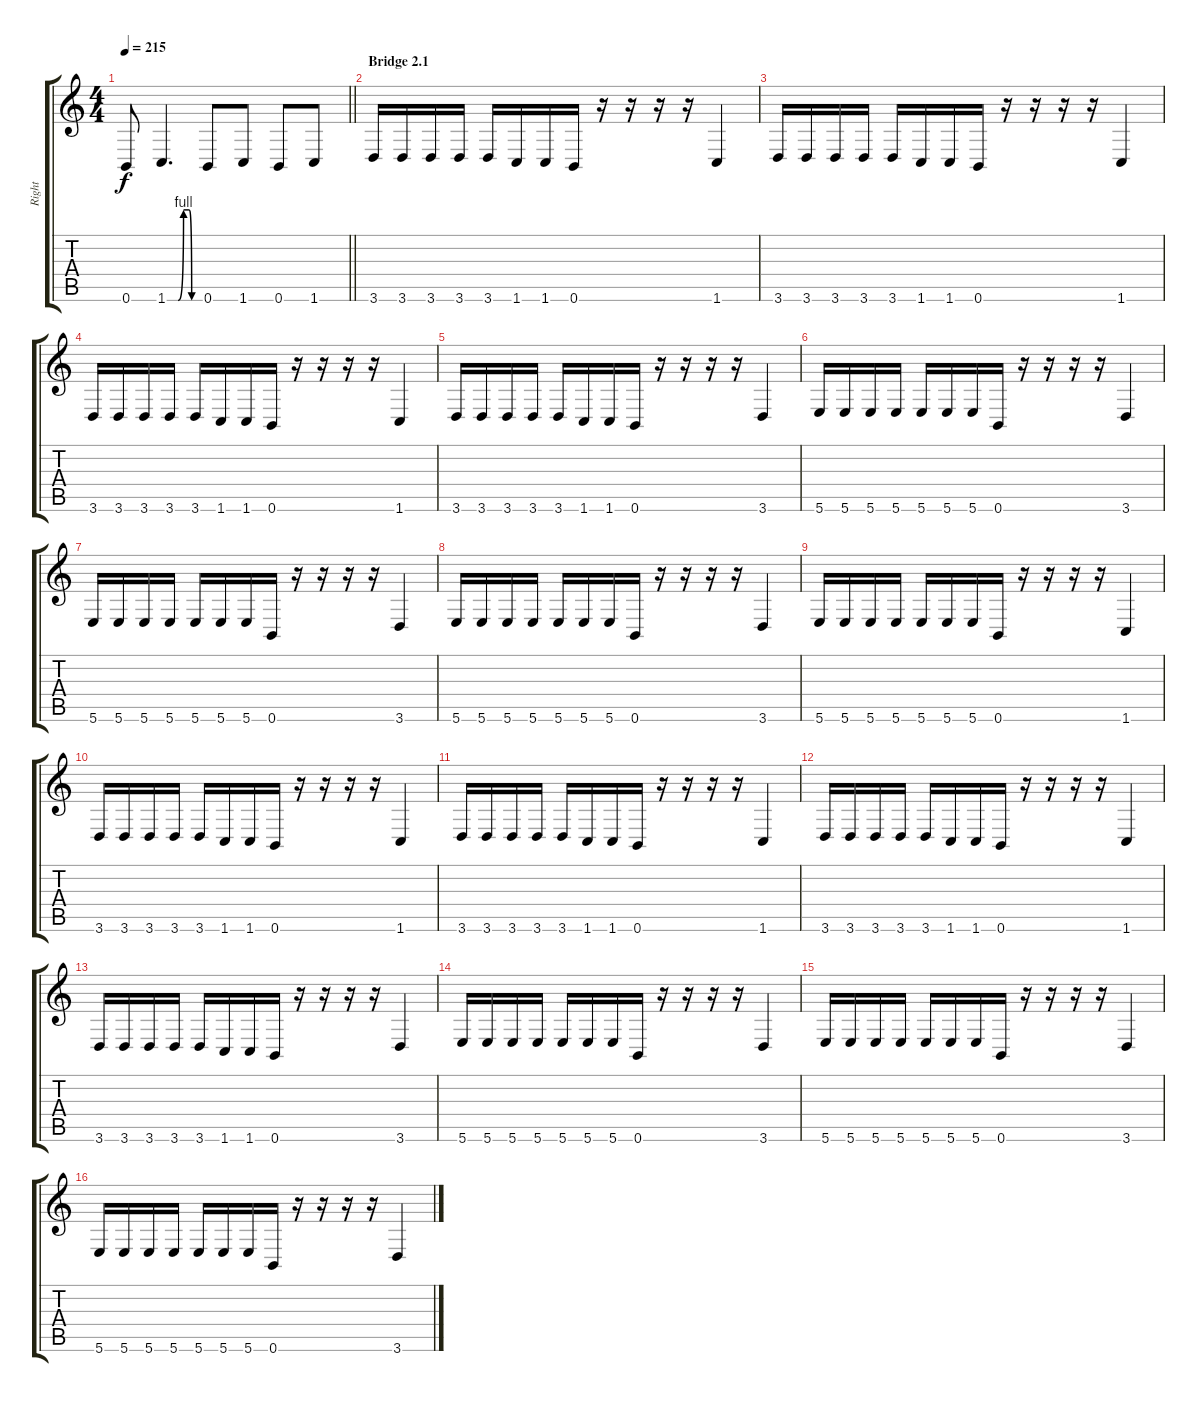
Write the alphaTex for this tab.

\track ("Right" "Right") {instrument distortionguitar}
\staff {score tabs}
\tuning (Db4 Ab3 E3 B2 Gb2 B1) {hide}
\ts (4 4)
\tempo 215
\clef g2
\barLineRight lightlight
\ks c
0.6.8{dy f} 1.6{be (custom 0 0 10 0 20 0 30 4 40 4 45 0 60 0)}.4{d} 0.6.8 1.6.8 0.6.8 1.6.8 |
\section ("" "Bridge 2.1")
3.6.16 3.6.16 3.6.16 3.6.16 3.6.16 1.6.16 1.6.16 0.6.16 r.16 r.16 r.16 r.16 1.6.4 |
3.6.16 3.6.16 3.6.16 3.6.16 3.6.16 1.6.16 1.6.16 0.6.16 r.16 r.16 r.16 r.16 1.6.4 |
3.6.16 3.6.16 3.6.16 3.6.16 3.6.16 1.6.16 1.6.16 0.6.16 r.16 r.16 r.16 r.16 1.6.4 |
3.6.16 3.6.16 3.6.16 3.6.16 3.6.16 1.6.16 1.6.16 0.6.16 r.16 r.16 r.16 r.16 3.6.4 |
5.6.16 5.6.16 5.6.16 5.6.16 5.6.16 5.6.16 5.6.16 0.6.16 r.16 r.16 r.16 r.16 3.6.4 |
5.6.16 5.6.16 5.6.16 5.6.16 5.6.16 5.6.16 5.6.16 0.6.16 r.16 r.16 r.16 r.16 3.6.4 |
5.6.16 5.6.16 5.6.16 5.6.16 5.6.16 5.6.16 5.6.16 0.6.16 r.16 r.16 r.16 r.16 3.6.4 |
5.6.16 5.6.16 5.6.16 5.6.16 5.6.16 5.6.16 5.6.16 0.6.16 r.16 r.16 r.16 r.16 1.6.4 |
3.6.16 3.6.16 3.6.16 3.6.16 3.6.16 1.6.16 1.6.16 0.6.16 r.16 r.16 r.16 r.16 1.6.4 |
3.6.16 3.6.16 3.6.16 3.6.16 3.6.16 1.6.16 1.6.16 0.6.16 r.16 r.16 r.16 r.16 1.6.4 |
3.6.16 3.6.16 3.6.16 3.6.16 3.6.16 1.6.16 1.6.16 0.6.16 r.16 r.16 r.16 r.16 1.6.4 |
3.6.16 3.6.16 3.6.16 3.6.16 3.6.16 1.6.16 1.6.16 0.6.16 r.16 r.16 r.16 r.16 3.6.4 |
5.6.16 5.6.16 5.6.16 5.6.16 5.6.16 5.6.16 5.6.16 0.6.16 r.16 r.16 r.16 r.16 3.6.4 |
5.6.16 5.6.16 5.6.16 5.6.16 5.6.16 5.6.16 5.6.16 0.6.16 r.16 r.16 r.16 r.16 3.6.4 |
5.6.16 5.6.16 5.6.16 5.6.16 5.6.16 5.6.16 5.6.16 0.6.16 r.16 r.16 r.16 r.16 3.6.4
